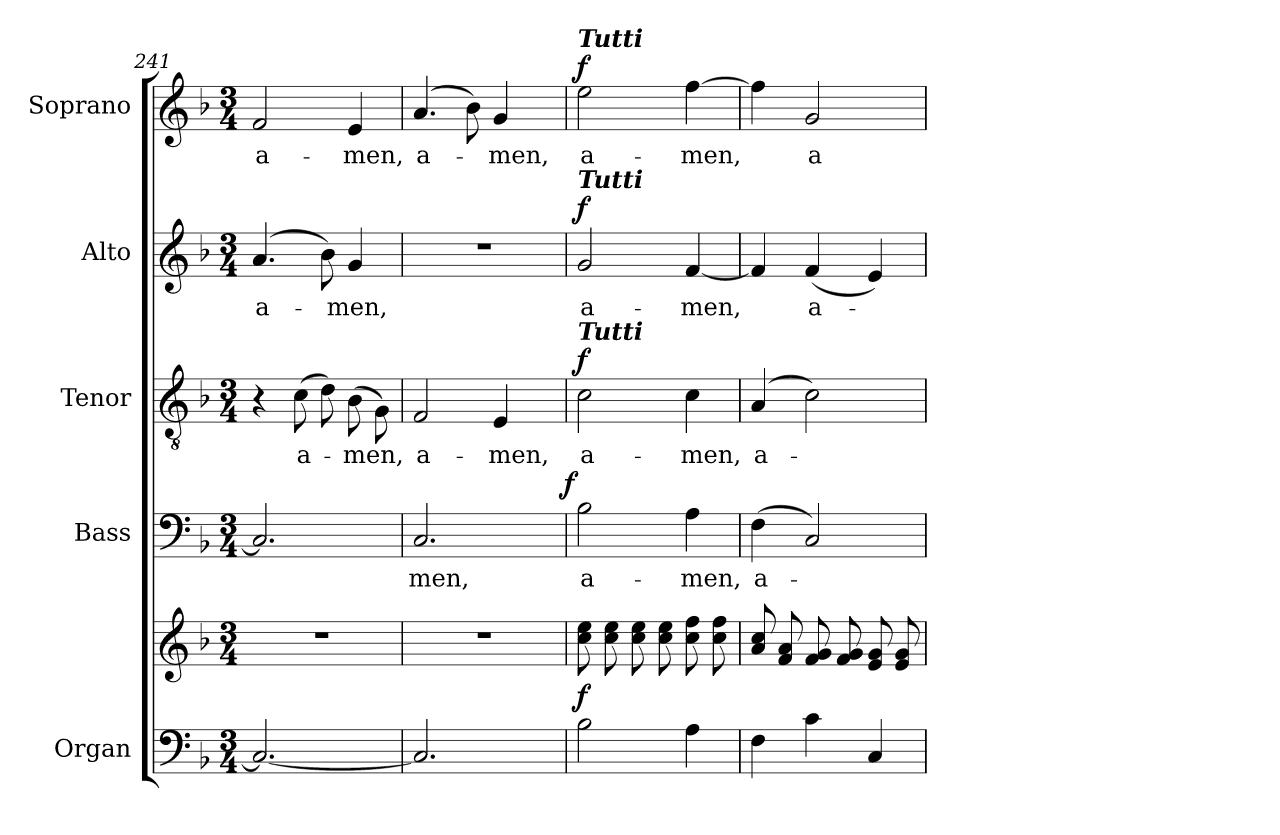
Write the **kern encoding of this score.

**kern	**kern	**dynam	**kern	**text	**dynam	**kern	**text	**dynam	**kern	**text	**dynam	**kern	**text	**dynam
*part5	*part5	*part5	*part4	*part4	*part4	*part3	*part3	*part3	*part2	*part2	*part2	*part1	*part1	*part1
*staff6	*staff5	*staff5/6	*staff4	*staff4	*staff4	*staff3	*staff3	*staff3	*staff2	*staff2	*staff2	*staff1	*staff1	*staff1
*I"Organ	*	*	*I"Bass	*	*	*I"Tenor	*	*	*I"Alto	*	*	*I"Soprano	*	*
*I'Org.	*	*	*I'B.	*	*	*I'T.	*	*	*I'A.	*	*	*I'S.	*	*
!!LO:PB:g=z
*clefF4	*clefG2	*	*clefF4	*	*	*clefGv2	*	*	*clefG2	*	*	*clefG2	*	*
*	*	*	*	*	*	*ITrd7c12	*	*	*	*	*	*	*	*
*k[b-]	*k[b-]	*	*k[b-]	*	*	*k[b-]	*	*	*k[b-]	*	*	*k[b-]	*	*
*F:	*F:	*	*F:	*	*	*F:	*	*	*F:	*	*	*F:	*	*
*M3/4	*M3/4	*	*M3/4	*	*	*M3/4	*	*	*M3/4	*	*	*M3/4	*	*
=241	=241	=241	=241	=241	=241	=241	=241	=241	=241	=241	=241	=241	=241	=241
!	!LO:N:vis=1	!	!	!	!	!	!	!	!	!	!	!	!	!
!	!	!	!	!	!	!	!	!	!	!LO:LY:b:color=#000000	!	!	!	!
!	!	!	!	!	!	!	!	!	!	!	!	!	!LO:LY:b:color=#000000	!
2.Ci/_	2.r	.	2.Ci/]	.	.	4r	.	.	(4.ai/	a-	.	2fi/	a-	.
!	!	!	!	!	!	!	!LO:LY:b:color=#000000	!	!	!	!	!	!	!
.	.	.	.	.	.	(8Ci\	a-	.	.	.	.	.	.	.
.	.	.	.	.	.	8Di\)	.	.	8b-i\)	.	.	.	.	.
!	!	!	!	!	!	!	!LO:LY:b:color=#000000	!	!	!	!	!	!	!
!	!	!	!	!	!	!	!	!	!	!LO:LY:b:color=#000000	!	!	!	!
!	!	!	!	!	!	!	!	!	!	!	!	!	!LO:LY:b:color=#000000	!
.	.	.	.	.	.	(8BB-i\	-men,	.	4gi/	-men,	.	4ei/	-men,	.
.	.	.	.	.	.	8GGi\)	.	.	.	.	.	.	.	.
=242	=242	=242	=242	=242	=242	=242	=242	=242	=242	=242	=242	=242	=242	=242
!	!LO:N:vis=1	!	!	!	!	!	!	!	!	!	!	!	!	!
!	!	!	!	!LO:LY:b:color=#000000	!	!	!	!	!	!	!	!	!	!
!	!	!	!	!	!	!	!LO:LY:b:color=#000000	!	!LO:N:vis=1	!	!	!	!	!
!	!	!	!	!	!	!	!	!	!	!	!	!	!LO:LY:b:color=#000000	!
*	*	*	*^	*	*	*	*	*	*	*	*	*	*	*
2.Ci/]	2.r	.	2.Ci/	2ryy	-men,	.	2FFi/	a-	.	2.r	.	.	(4.ai/	a-	.
.	.	.	.	.	.	.	.	.	.	.	.	.	8b-i\)	.	.
!	!	!	!	!	!	!	!	!LO:LY:b:color=#000000	!	!	!	!	!	!	!
!	!	!	!	!	!	!	!	!	!	!	!	!	!	!LO:LY:b:color=#000000	!
.	.	.	.	8ryy	.	.	4EEi/	-men,	.	.	.	.	4gi/	-men,	.
.	.	.	.	16ryy	.	.	.	.	.	.	.	.	.	.	.
.	.	.	.	32ryy	.	.	.	.	.	.	.	.	.	.	.
.	.	.	.	64ryy	.	.	.	.	.	.	.	.	.	.	.
.	.	.	.	128...ryy	.	.	.	.	.	.	.	.	.	.	.
.	.	.	.	1024ryy	.	f	.	.	.	.	.	.	.	.	.
*	*	*	*v	*v	*	*	*	*	*	*	*	*	*	*	*
=243	=243	=243	=243	=243	=243	=243	=243	=243	=243	=243	=243	=243	=243	=243
*	*	*	*^	*	*	*	*	*	*	*	*	*	*	*
!	!	!	!	!	!LO:LY:b:color=#000000	!	!	!	!	!	!	!	!	!	!
*	*	*	*v	*v	*	*	*	*	*	*	*	*	*	*	*
*	*	*	*^	*	*	*	*	*	*	*	*	*	*	*
!	!	!	!	!	!	!	!	!LO:LY:b:color=#000000	!	!	!	!	!	!	!
*	*	*	*v	*v	*	*	*	*	*	*	*	*	*	*	*
*	*	*	*^	*	*	*	*	*	*	*	*	*	*	*
!	!	!	!	!	!	!	!	!	!	!	!LO:LY:b:color=#000000	!	!	!	!
*	*	*	*v	*v	*	*	*	*	*	*	*	*	*	*	*
*	*	*	*^	*	*	*	*	*	*	*	*	*	*	*
!	!	!	!	!	!	!	!	!	!	!	!	!	!LO:TX:a:Bi:t=Tutti	!	!
!	!	!	!	!	!	!	!	!	!	!LO:TX:a:Bi:t=Tutti	!	!	!	!	!
!	!	!	!	!	!	!	!LO:TX:a:Bi:t=Tutti	!	!	!	!	!	!	!	!
!	!	!	!LO:TX:a:Bi:t=Tutti	!	!	!	!	!	!	!	!	!	!	!	!
!	!	!	!	!	!	!	!	!	!	!	!	!	!	!LO:LY:b:color=#000000	!
*	*	*	*v	*v	*	*	*	*	*	*	*	*	*	*	*
2B-i\	8cci\ 8eei	f	2B-i\	a-	.	2Ci\	a-	f	2gi/	a-	f	2eei\	a-	f
.	8cci\ 8eei	.	.	.	.	.	.	.	.	.	.	.	.	.
.	8cci\ 8eei	.	.	.	.	.	.	.	.	.	.	.	.	.
.	8cci\ 8eei	.	.	.	.	.	.	.	.	.	.	.	.	.
!	!	!	!	!LO:LY:b:color=#000000	!	!	!	!	!	!	!	!	!	!
!	!	!	!	!	!	!	!LO:LY:b:color=#000000	!	!	!	!	!	!	!
!	!	!	!	!	!	!	!	!	!	!LO:LY:b:color=#000000	!	!	!	!
!	!	!	!	!	!	!	!	!	!	!	!	!	!LO:LY:b:color=#000000	!
4Ai\	8cci\ 8ffi	.	4Ai\	-men,	.	4Ci\	-men,	.	[4fi/	-men,	.	[4ffi\	-men,	.
.	8cci\ 8ffi	.	.	.	.	.	.	.	.	.	.	.	.	.
=244	=244	=244	=244	=244	=244	=244	=244	=244	=244	=244	=244	=244	=244	=244
!	!	!	!	!LO:LY:b:color=#000000	!	!	!	!	!	!	!	!	!	!
!	!	!	!	!	!	!	!LO:LY:b:color=#000000	!	!	!	!	!	!	!
4Fi\	8ai/ 8cci	.	(4Fi\	a-	.	(4AAi/	a-	.	4fi/]	.	.	4ffi\]	.	.
.	8fi/ 8ai	.	.	.	.	.	.	.	.	.	.	.	.	.
!	!	!	!	!	!	!	!	!	!	!LO:LY:b:color=#000000	!	!	!	!
!	!	!	!	!	!	!	!	!	!	!	!	!	!LO:LY:b:color=#000000	!
4ci\	8fi/ 8gi	.	2Ci/)	.	.	2Ci\)	.	.	(4fi/	a-	.	2gi/	a-	.
.	8fi/ 8gi	.	.	.	.	.	.	.	.	.	.	.	.	.
4Ci/	8ei/ 8gi	.	.	.	.	.	.	.	4ei/)	.	.	.	.	.
.	8ei/ 8gi	.	.	.	.	.	.	.	.	.	.	.	.	.
=	=	=	=	=	=	=	=	=	=	=	=	=	=	=
*-	*-	*-	*-	*-	*-	*-	*-	*-	*-	*-	*-	*-	*-	*-
